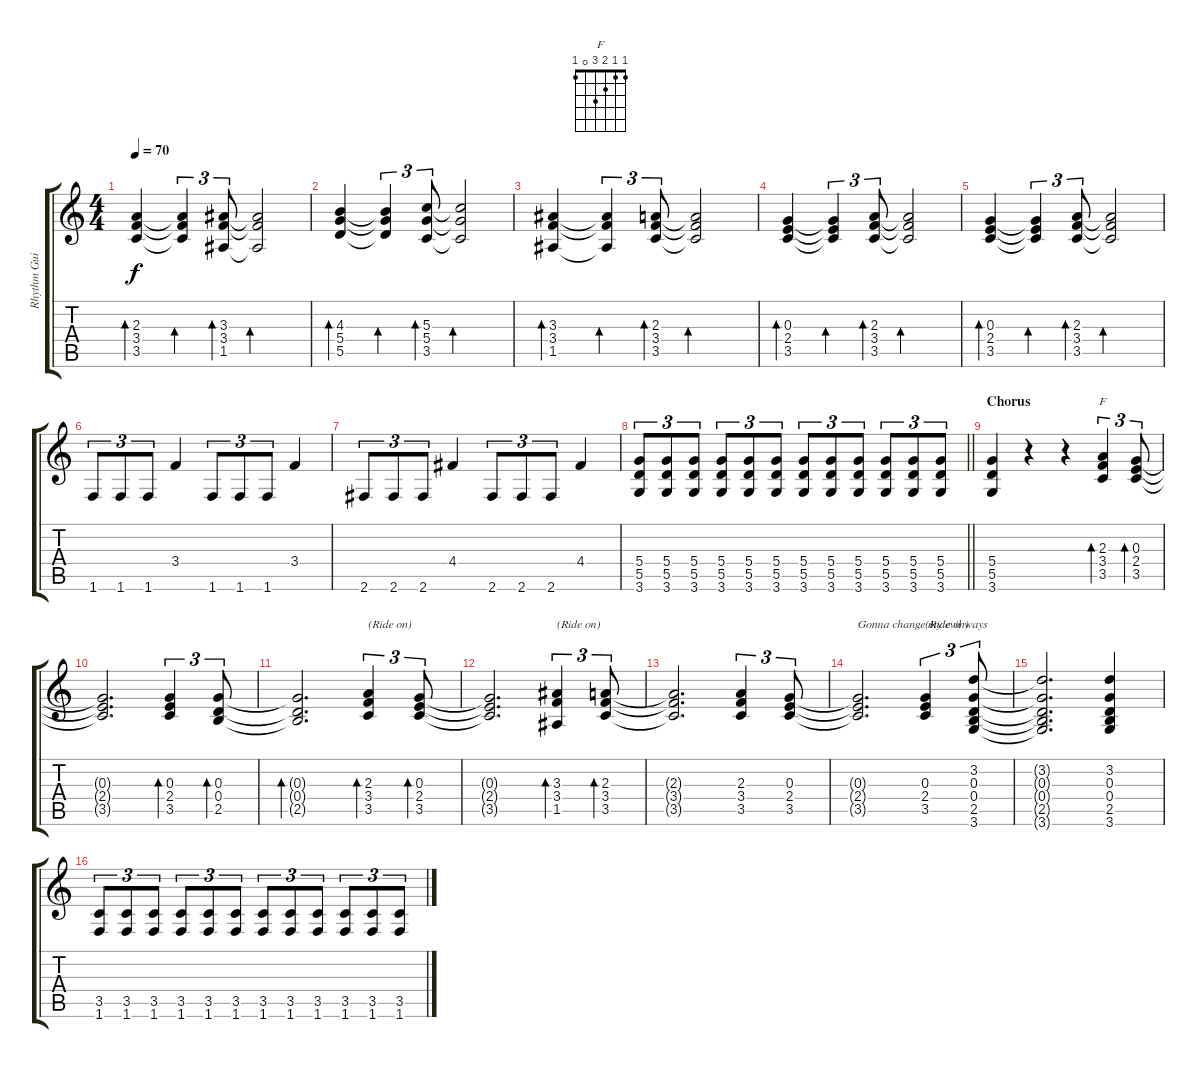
\track ("Rhythm Guitar" "Rhythm Gui") {instrument electricguitarclean}
\staff {score tabs}
\tuning (E4 B3 G3 D3 A2 E2) {hide}
\chord ("F" 1 1 2 3 0 1)
\ts (4 4)
\tempo 70
\clef g2
\ks c
(2.3 3.4 3.5).4{bd 240 dy f} (2.3{t} 3.4{t} 3.5{t}).4{tu (3 2) bd 240} (3.3 3.4 1.5).8{tu (3 2) bd 240} (3.3{t} 3.4{t} 1.5{t}).2{bd 240} |
(4.3 5.4 5.5).4{bd 240} (4.3{t} 5.4{t} 5.5{t}).4{tu (3 2) bd 240} (5.3 5.4 3.5).8{tu (3 2) bd 240} (5.3{t} 5.4{t} 3.5{t}).2{bd 240} |
(3.3 3.4 1.5).4{bd 240} (3.3{t} 3.4{t} 1.5{t}).4{tu (3 2) bd 240} (2.3 3.4 3.5).8{tu (3 2) bd 240} (2.3{t} 3.4{t} 3.5{t}).2{bd 240} |
(0.3 2.4 3.5).4{bd 240} (0.3{t} 2.4{t} 3.5{t}).4{tu (3 2) bd 240} (2.3 3.4 3.5).8{tu (3 2) bd 240} (2.3{t} 3.4{t} 3.5{t}).2{bd 240} |
(0.3 2.4 3.5).4{bd 120} (0.3{t} 2.4{t} 3.5{t}).4{tu (3 2) bd 120} (2.3 3.4 3.5).8{tu (3 2) bd 240} (2.3{t} 3.4{t} 3.5{t}).2{bd 240} |
1.6.8{tu (3 2) volume 13 instrument electricguitarclean} 1.6.8{tu (3 2)} 1.6.8{tu (3 2)} 3.4.4 1.6.8{tu (3 2)} 1.6.8{tu (3 2)} 1.6.8{tu (3 2)} 3.4.4 |
2.6.8{tu (3 2)} 2.6.8{tu (3 2)} 2.6.8{tu (3 2)} 4.4.4 2.6.8{tu (3 2)} 2.6.8{tu (3 2)} 2.6.8{tu (3 2)} 4.4.4 |
\barLineRight lightlight
(5.4 5.5 3.6).8{tu (3 2)} (5.4 5.5 3.6).8{tu (3 2)} (5.4 5.5 3.6).8{tu (3 2)} (5.4 5.5 3.6).8{tu (3 2)} (5.4 5.5 3.6).8{tu (3 2)} (5.4 5.5 3.6).8{tu (3 2)} (5.4 5.5 3.6).8{tu (3 2)} (5.4 5.5 3.6).8{tu (3 2)} (5.4 5.5 3.6).8{tu (3 2)} (5.4 5.5 3.6).8{tu (3 2)} (5.4 5.5 3.6).8{tu (3 2)} (5.4 5.5 3.6).8{tu (3 2)} |
\section ("" "Chorus")
(5.4 5.5 3.6).4 r.4{instrument electricguitarclean} r.4 (2.3 3.4 3.5).4{tu (3 2) bd 120 ch "F"} (0.3 2.4 3.5).8{tu (3 2) bd 120} |
(0.3{t} 2.4{t} 3.5{t}).2{d} (0.3 2.4 3.5).4{tu (3 2) bd 120} (0.3 0.4 2.5).8{tu (3 2) bd 120} |
(0.3{t} 0.4{t} 2.5{t}).2{d bd 120} (2.3 3.4 3.5).4{tu (3 2) bd 120 txt "(Ride on)"} (0.3 2.4 3.5).8{tu (3 2) bd 120} |
(0.3{t} 2.4{t} 3.5{t}).2{d} (3.3 3.4 1.5).4{tu (3 2) bd 120 txt "(Ride on)"} (2.3 3.4 3.5).8{tu (3 2) bd 120} |
(2.3{t} 3.4{t} 3.5{t}).2{d} (2.3 3.4 3.5).4{tu (3 2)} (0.3 2.4 3.5).8{tu (3 2)} |
(0.3{t} 2.4{t} 3.5{t}).2{d txt "Gonna change my evil ways"} (0.3 2.4 3.5).4{tu (3 2) txt "(Ride on)"} (3.2 0.3 0.4 2.5 3.6).8{tu (3 2)} |
(3.2{t} 0.3{t} 0.4{t} 2.5{t} 3.6{t}).2{d} (3.2 0.3 0.4 2.5 3.6).4 |
(3.5 1.6).8{tu (3 2)} (3.5 1.6).8{tu (3 2)} (3.5 1.6).8{tu (3 2)} (3.5 1.6).8{tu (3 2)} (3.5 1.6).8{tu (3 2)} (3.5 1.6).8{tu (3 2)} (3.5 1.6).8{tu (3 2)} (3.5 1.6).8{tu (3 2)} (3.5 1.6).8{tu (3 2)} (3.5 1.6).8{tu (3 2)} (3.5 1.6).8{tu (3 2)} (3.5 1.6).8{tu (3 2)}
